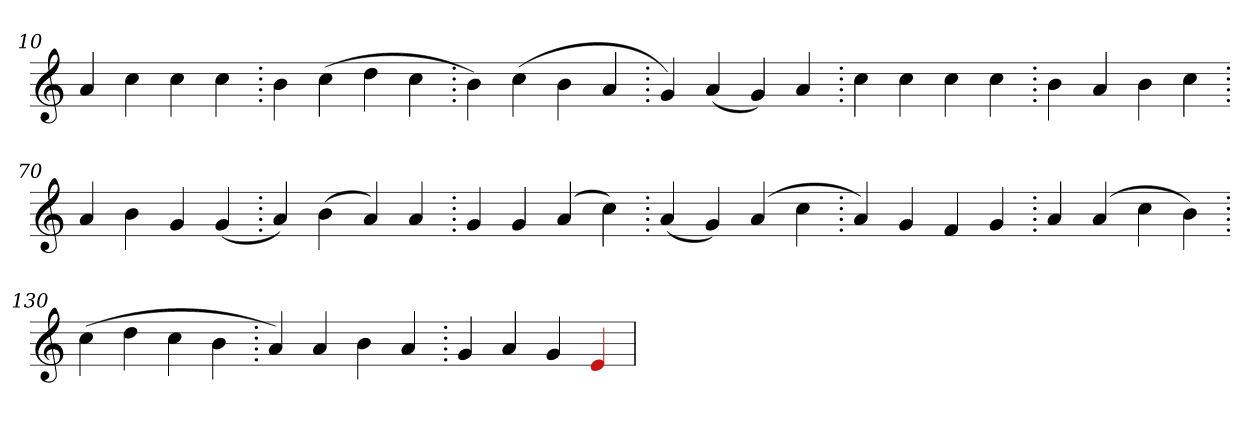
**kern
*part1
*staff1
*clefG2
=10.
4a
4cc
4cc
4cc
=20.
4b
(>4cc
4dd
4cc
=30.
4b)
(>4cc
4b
4a
=40.
4g)
(>4a
4g)
4a
=50.
4cc
4cc
4cc
4cc
=60.
4b
4a
4b
4cc
=70.
4a
4b
4g
(>4g
=80.
4a)
(>4b
4a)
4a
=90.
4g
4g
(>4a
4cc)
=100.
(>4a
4g)
(>4a
4cc
=110.
4a)
4g
4f
4g
=120.
4a
(>4a
4cc
4b)
=130.
(>4cc
4dd
4cc
4b
=140.
4a)
4a
4b
4a
=150.
4g
4a
4g
4Re
=
*-
